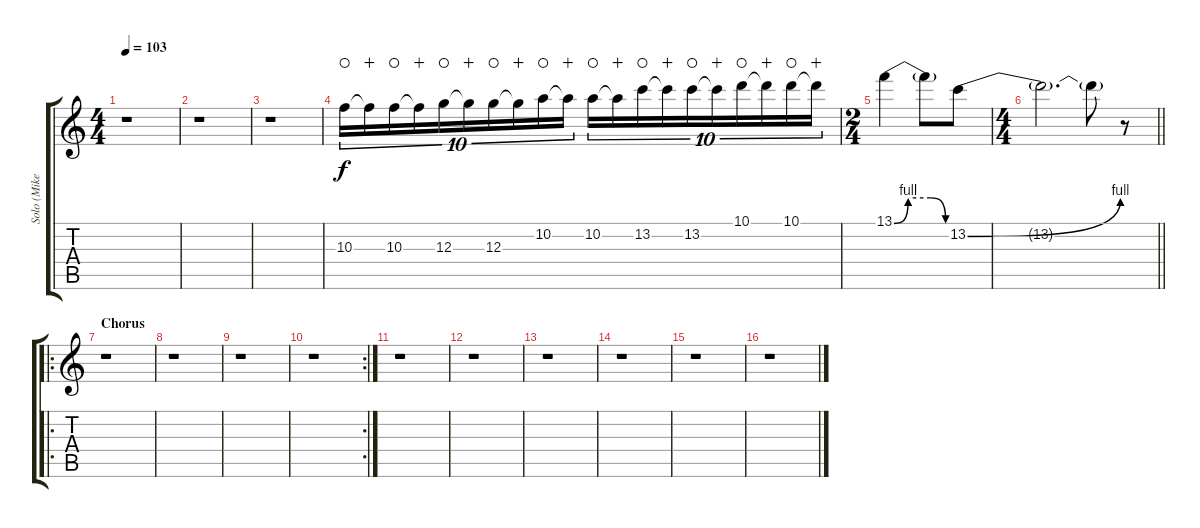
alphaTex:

\track ("Solo (Mike McCready)" "Solo (Mike") {instrument overdrivenguitar}
\staff {score tabs}
\tuning (E4 B3 G3 D3 A2 E2) {hide}
\ts (4 4)
\tempo 103
\clef g2
\ks c
r.1{dy f} |
r.1 |
r.1 |
10.3.16{tu (10 8) waho} 10.3{t}.16{tu (10 8) wahc} 10.3.16{tu (10 8) waho} 10.3{t}.16{tu (10 8) wahc} 12.3.16{tu (10 8) waho} 12.3{t}.16{tu (10 8) wahc} 12.3.16{tu (10 8) waho} 12.3{t}.16{tu (10 8) wahc} 10.2.16{tu (10 8) waho} 10.2{t}.16{tu (10 8) wahc} 10.2.16{tu (10 8) waho} 10.2{t}.16{tu (10 8) wahc} 13.2.16{tu (10 8) waho} 13.2{t}.16{tu (10 8) wahc} 13.2.16{tu (10 8) waho} 13.2{t}.16{tu (10 8) wahc} 10.1.16{tu (10 8) waho} 10.1{t}.16{tu (10 8) wahc} 10.1.16{tu (10 8) waho} 10.1{t}.16{tu (10 8) wahc} |
\ts (2 4)
13.1{be (custom 0 0 15 4 39 4 55 0 60 0)}.4 13.1{t}.8 13.2{be (bend 0 0 60 4)}.8 |
\ts (4 4)
\barLineRight lightlight
13.2{t}.2{d} 13.2{t}.8 r.8 |
\ro
\section ("" "Chorus")
r.1 |
r.1 |
r.1 |
\rc 2
r.1 |
r.1 |
r.1 |
r.1 |
r.1 |
r.1 |
r.1
